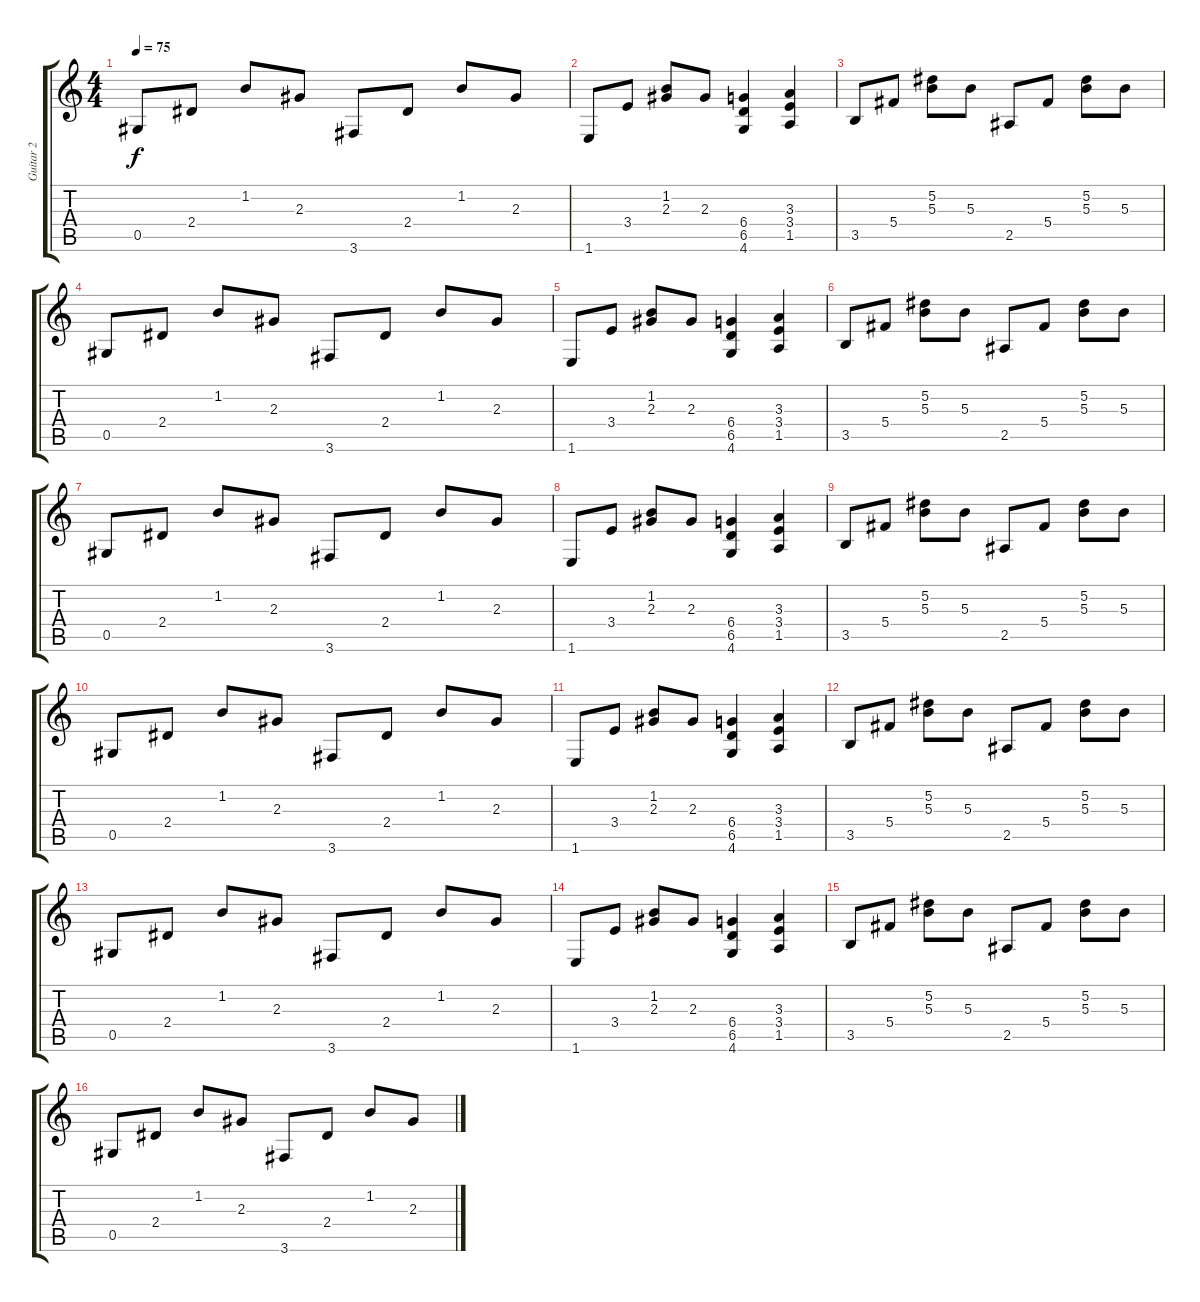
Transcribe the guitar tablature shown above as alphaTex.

\track ("Guitar 2" "Guitar 2") {instrument overdrivenguitar}
\staff {score tabs}
\tuning (Eb4 Bb3 Gb3 Db3 Ab2 Eb2) {hide}
\ts (4 4)
\tempo 75
\clef g2
\ks c
0.5.8{dy f} 2.4.8 1.2.8 2.3.8 3.6.8 2.4.8 1.2.8 2.3.8 |
1.6.8 3.4.8 (1.2 2.3).8 2.3.8 (6.4 6.5 4.6).4 (3.3 3.4 1.5).4 |
3.5.8 5.4.8 (5.2 5.3).8 5.3.8 2.5.8 5.4.8 (5.2 5.3).8 5.3.8 |
0.5.8 2.4.8 1.2.8 2.3.8 3.6.8 2.4.8 1.2.8 2.3.8 |
1.6.8 3.4.8 (1.2 2.3).8 2.3.8 (6.4 6.5 4.6).4 (3.3 3.4 1.5).4 |
3.5.8 5.4.8 (5.2 5.3).8 5.3.8 2.5.8 5.4.8 (5.2 5.3).8 5.3.8 |
0.5.8 2.4.8 1.2.8 2.3.8 3.6.8 2.4.8 1.2.8 2.3.8 |
1.6.8 3.4.8 (1.2 2.3).8 2.3.8 (6.4 6.5 4.6).4 (3.3 3.4 1.5).4 |
3.5.8 5.4.8 (5.2 5.3).8 5.3.8 2.5.8 5.4.8 (5.2 5.3).8 5.3.8 |
0.5.8 2.4.8 1.2.8 2.3.8 3.6.8 2.4.8 1.2.8 2.3.8 |
1.6.8 3.4.8 (1.2 2.3).8 2.3.8 (6.4 6.5 4.6).4 (3.3 3.4 1.5).4 |
3.5.8 5.4.8 (5.2 5.3).8 5.3.8 2.5.8 5.4.8 (5.2 5.3).8 5.3.8 |
0.5.8 2.4.8 1.2.8 2.3.8 3.6.8 2.4.8 1.2.8 2.3.8 |
1.6.8 3.4.8 (1.2 2.3).8 2.3.8 (6.4 6.5 4.6).4 (3.3 3.4 1.5).4 |
3.5.8 5.4.8 (5.2 5.3).8 5.3.8 2.5.8 5.4.8 (5.2 5.3).8 5.3.8 |
0.5.8 2.4.8 1.2.8 2.3.8 3.6.8 2.4.8 1.2.8 2.3.8
